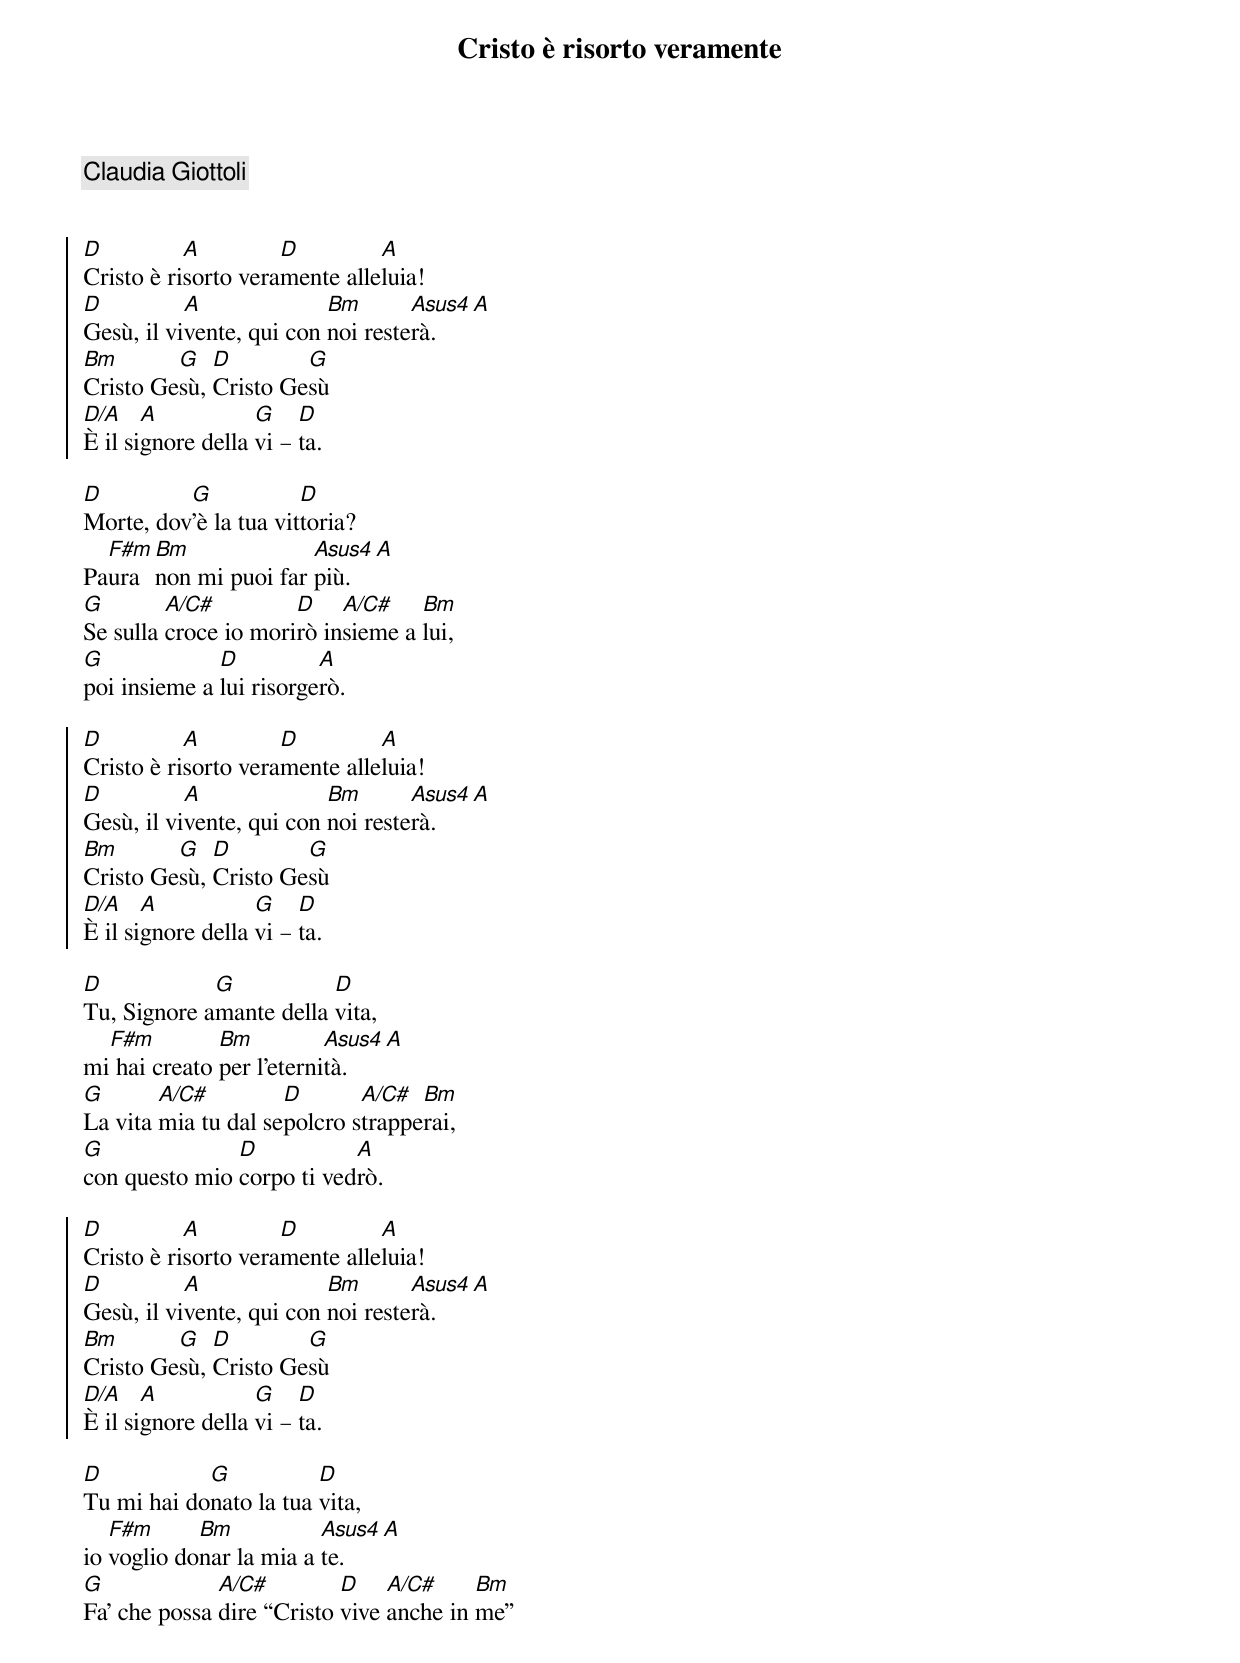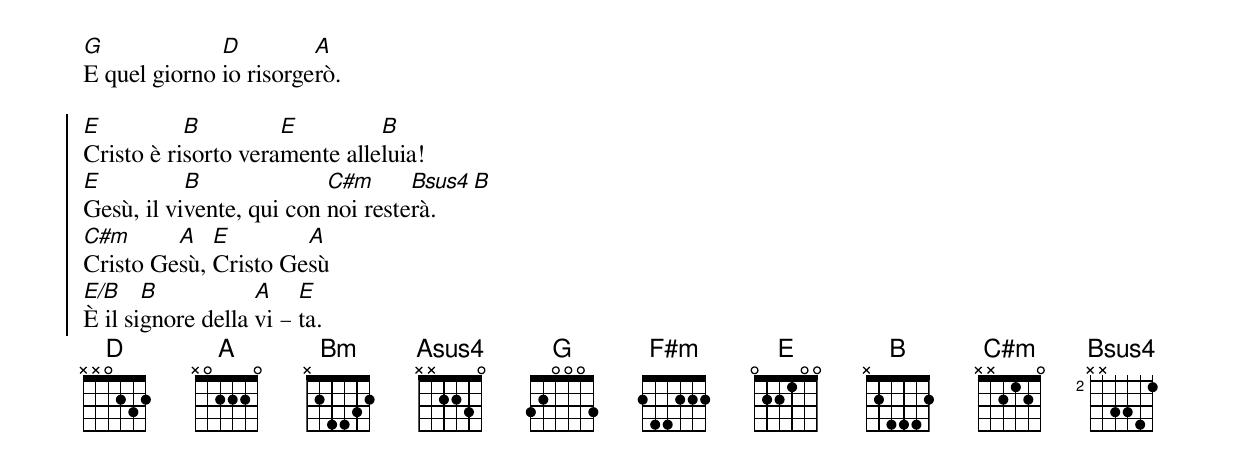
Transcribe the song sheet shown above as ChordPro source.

{title:Cristo è risorto veramente}
{c:Claudia Giottoli}


{soc}
[D]Cristo è ri[A]sorto vera[D]mente alle[A]luia!
[D]Gesù, il vi[A]vente, qui con [Bm]noi reste[Asus4]rà.  [A]
[Bm]Cristo Ge[G]sù, [D]Cristo Ge[G]sù
[D/A]È il si[A]gnore della [G]vi – [D]ta.
{eoc}

[D]Morte, dov[G]’è la tua vit[D]toria?
Pa[F#m]ura [Bm]non mi puoi far [Asus4]più.  [A]
[G]Se sulla [A/C#]croce io mori[D]rò in[A/C#]sieme a [Bm]lui,
[G]poi insieme a [D]lui risorge[A]rò.

{soc}
[D]Cristo è ri[A]sorto vera[D]mente alle[A]luia!
[D]Gesù, il vi[A]vente, qui con [Bm]noi reste[Asus4]rà.  [A]
[Bm]Cristo Ge[G]sù, [D]Cristo Ge[G]sù
[D/A]È il si[A]gnore della [G]vi – [D]ta.
{eoc}

[D]Tu, Signore a[G]mante della [D]vita,
mi[F#m] hai creato [Bm]per l’eterni[Asus4]tà.  [A]
[G]La vita [A/C#]mia tu dal se[D]polcro s[A/C#]trappe[Bm]rai,
[G]con questo mio [D]corpo ti ved[A]rò.

{soc}
[D]Cristo è ri[A]sorto vera[D]mente alle[A]luia!
[D]Gesù, il vi[A]vente, qui con [Bm]noi reste[Asus4]rà.  [A]
[Bm]Cristo Ge[G]sù, [D]Cristo Ge[G]sù
[D/A]È il si[A]gnore della [G]vi – [D]ta.
{eoc}

[D]Tu mi hai do[G]nato la tua [D]vita,
io [F#m]voglio do[Bm]nar la mia a [Asus4]te.  [A]
[G]Fa’ che possa [A/C#]dire “Cristo [D]vive [A/C#]anche in [Bm]me”
[G]E quel giorno [D]io risorge[A]rò.

{soc}
[E]Cristo è ri[B]sorto vera[E]mente alle[B]luia!
[E]Gesù, il vi[B]vente, qui con [C#m]noi reste[Bsus4]rà.  [B]
[C#m]Cristo Ge[A]sù, [E]Cristo Ge[A]sù
[E/B]È il si[B]gnore della [A]vi – [E]ta.
{eoc}
